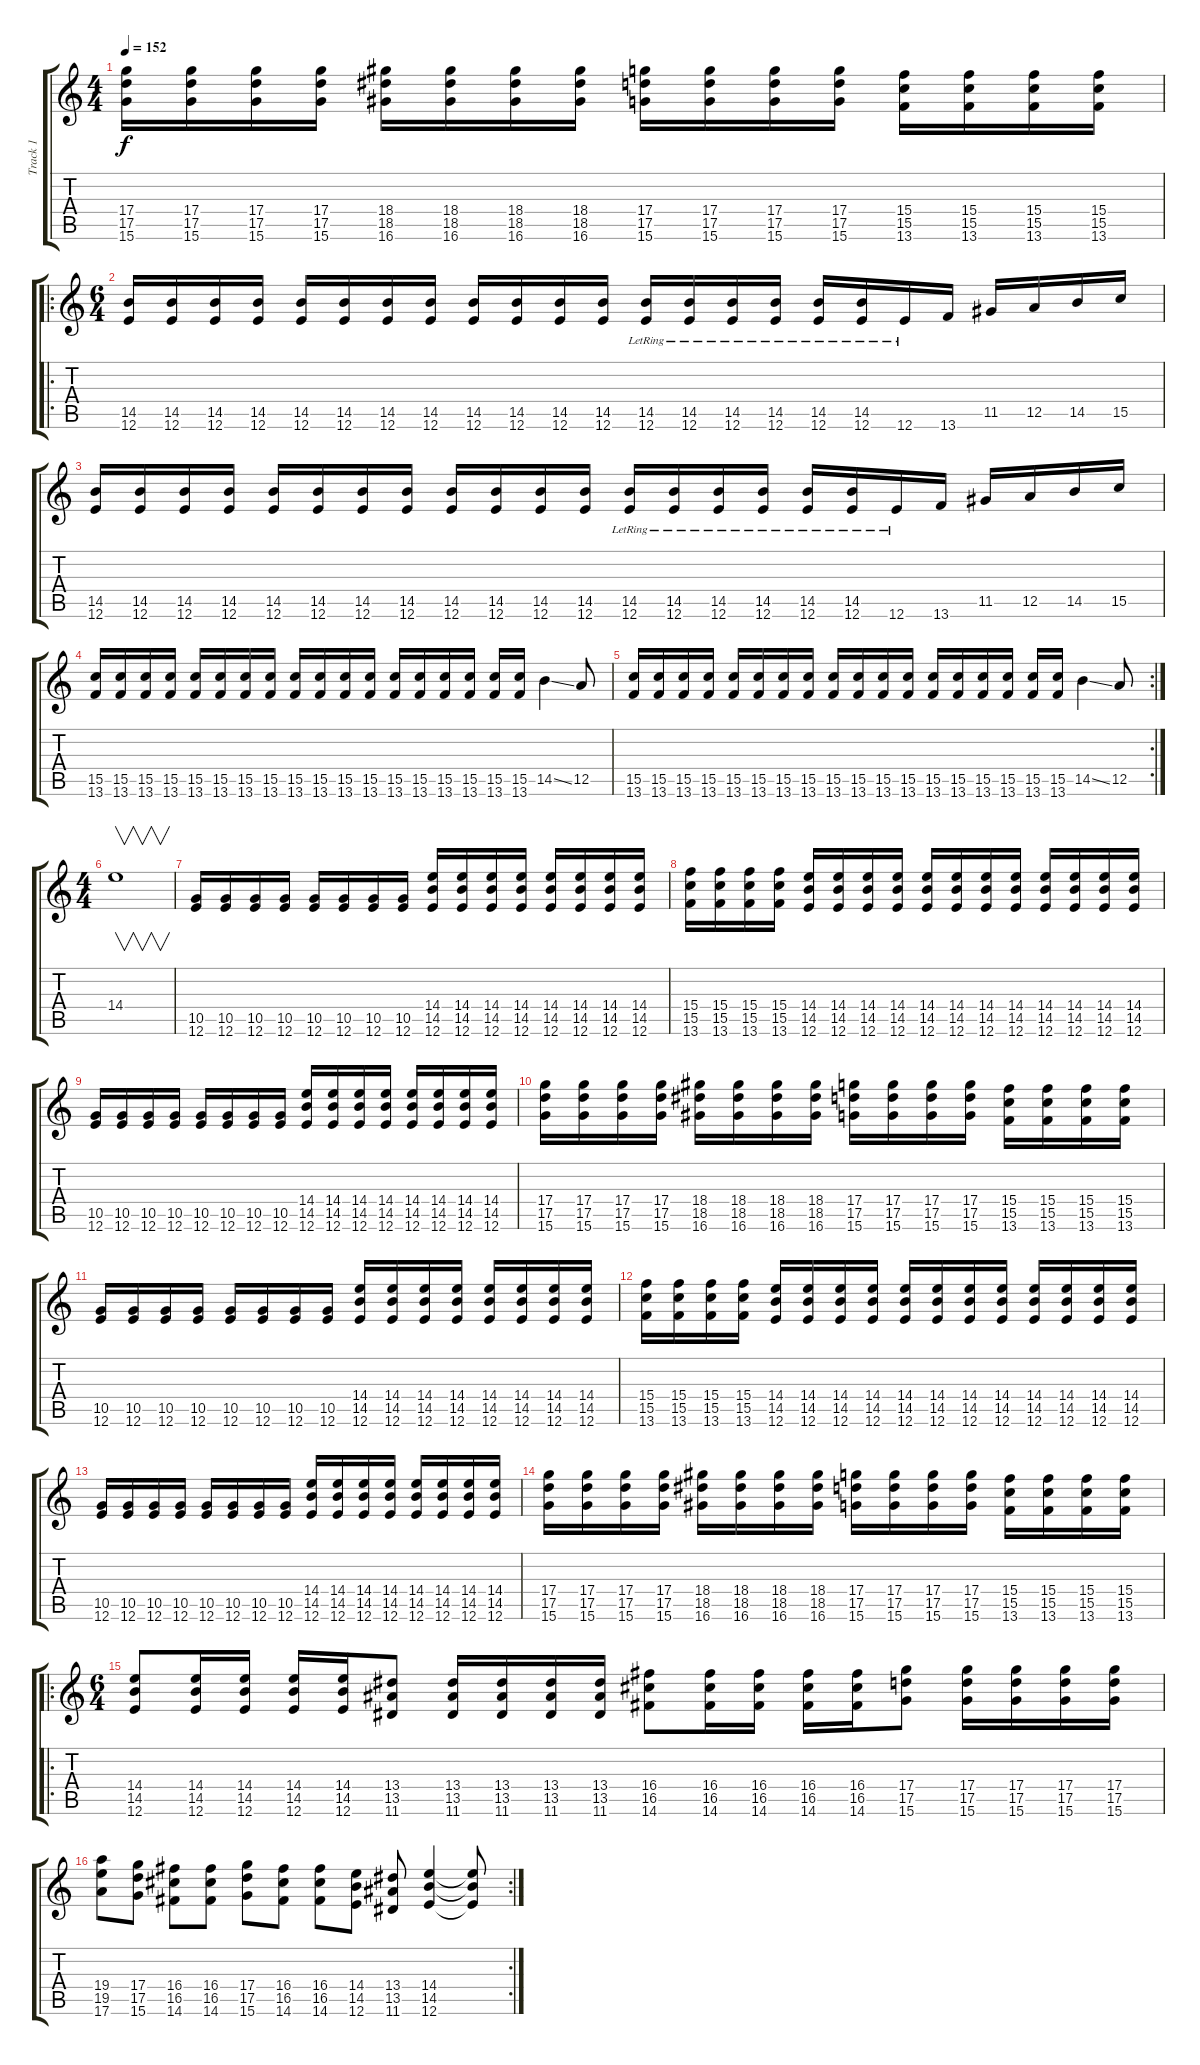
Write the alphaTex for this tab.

\track ("Track 1" "Track 1") {instrument distortionguitar}
\staff {score tabs}
\tuning (E4 B3 G3 D3 A2 E2) {hide}
\ts (4 4)
\tempo 152
\clef g2
\ks c
(17.4 17.5 15.6).16{dy f} (17.4 17.5 15.6).16 (17.4 17.5 15.6).16 (17.4 17.5 15.6).16 (18.4 18.5 16.6).16 (18.4 18.5 16.6).16 (18.4 18.5 16.6).16 (18.4 18.5 16.6).16 (17.4 17.5 15.6).16 (17.4 17.5 15.6).16 (17.4 17.5 15.6).16 (17.4 17.5 15.6).16 (15.4 15.5 13.6).16 (15.4 15.5 13.6).16 (15.4 15.5 13.6).16 (15.4 15.5 13.6).16 |
\ro
\ts (6 4)
(14.5 12.6).16 (14.5 12.6).16 (14.5 12.6).16 (14.5 12.6).16 (14.5 12.6).16 (14.5 12.6).16 (14.5 12.6).16 (14.5 12.6).16 (14.5 12.6).16 (14.5 12.6).16 (14.5 12.6).16 (14.5 12.6).16 (14.5 12.6{lr}).16 (14.5 12.6{lr}).16 (14.5 12.6{lr}).16 (14.5 12.6{lr}).16 (14.5 12.6{lr}).16 (14.5 12.6{lr}).16 12.6{lr}.16 13.6.16 11.5.16 12.5.16 14.5.16 15.5.16 |
(14.5 12.6).16 (14.5 12.6).16 (14.5 12.6).16 (14.5 12.6).16 (14.5 12.6).16 (14.5 12.6).16 (14.5 12.6).16 (14.5 12.6).16 (14.5 12.6).16 (14.5 12.6).16 (14.5 12.6).16 (14.5 12.6).16 (14.5 12.6{lr}).16 (14.5 12.6{lr}).16 (14.5 12.6{lr}).16 (14.5 12.6{lr}).16 (14.5 12.6{lr}).16 (14.5 12.6{lr}).16 12.6{lr}.16 13.6.16 11.5.16 12.5.16 14.5.16 15.5.16 |
(15.5 13.6).16 (15.5 13.6).16 (15.5 13.6).16 (15.5 13.6).16 (15.5 13.6).16 (15.5 13.6).16 (15.5 13.6).16 (15.5 13.6).16 (15.5 13.6).16 (15.5 13.6).16 (15.5 13.6).16 (15.5 13.6).16 (15.5 13.6).16 (15.5 13.6).16 (15.5 13.6).16 (15.5 13.6).16 (15.5 13.6).16 (15.5 13.6).16 14.5{ss}.4 12.5.8 |
\rc 2
(15.5 13.6).16 (15.5 13.6).16 (15.5 13.6).16 (15.5 13.6).16 (15.5 13.6).16 (15.5 13.6).16 (15.5 13.6).16 (15.5 13.6).16 (15.5 13.6).16 (15.5 13.6).16 (15.5 13.6).16 (15.5 13.6).16 (15.5 13.6).16 (15.5 13.6).16 (15.5 13.6).16 (15.5 13.6).16 (15.5 13.6).16 (15.5 13.6).16 14.5{ss}.4 12.5.8 |
\ts (4 4)
14.4.1{v} |
(10.5 12.6).16 (10.5 12.6).16 (10.5 12.6).16 (10.5 12.6).16 (10.5 12.6).16 (10.5 12.6).16 (10.5 12.6).16 (10.5 12.6).16 (14.4 14.5 12.6).16 (14.4 14.5 12.6).16 (14.4 14.5 12.6).16 (14.4 14.5 12.6).16 (14.4 14.5 12.6).16 (14.4 14.5 12.6).16 (14.4 14.5 12.6).16 (14.4 14.5 12.6).16 |
(15.4 15.5 13.6).16 (15.4 15.5 13.6).16 (15.4 15.5 13.6).16 (15.4 15.5 13.6).16 (14.4 14.5 12.6).16 (14.4 14.5 12.6).16 (14.4 14.5 12.6).16 (14.4 14.5 12.6).16 (14.4 14.5 12.6).16 (14.4 14.5 12.6).16 (14.4 14.5 12.6).16 (14.4 14.5 12.6).16 (14.4 14.5 12.6).16 (14.4 14.5 12.6).16 (14.4 14.5 12.6).16 (14.4 14.5 12.6).16 |
(10.5 12.6).16 (10.5 12.6).16 (10.5 12.6).16 (10.5 12.6).16 (10.5 12.6).16 (10.5 12.6).16 (10.5 12.6).16 (10.5 12.6).16 (14.4 14.5 12.6).16 (14.4 14.5 12.6).16 (14.4 14.5 12.6).16 (14.4 14.5 12.6).16 (14.4 14.5 12.6).16 (14.4 14.5 12.6).16 (14.4 14.5 12.6).16 (14.4 14.5 12.6).16 |
(17.4 17.5 15.6).16 (17.4 17.5 15.6).16 (17.4 17.5 15.6).16 (17.4 17.5 15.6).16 (18.4 18.5 16.6).16 (18.4 18.5 16.6).16 (18.4 18.5 16.6).16 (18.4 18.5 16.6).16 (17.4 17.5 15.6).16 (17.4 17.5 15.6).16 (17.4 17.5 15.6).16 (17.4 17.5 15.6).16 (15.4 15.5 13.6).16 (15.4 15.5 13.6).16 (15.4 15.5 13.6).16 (15.4 15.5 13.6).16 |
(10.5 12.6).16 (10.5 12.6).16 (10.5 12.6).16 (10.5 12.6).16 (10.5 12.6).16 (10.5 12.6).16 (10.5 12.6).16 (10.5 12.6).16 (14.4 14.5 12.6).16 (14.4 14.5 12.6).16 (14.4 14.5 12.6).16 (14.4 14.5 12.6).16 (14.4 14.5 12.6).16 (14.4 14.5 12.6).16 (14.4 14.5 12.6).16 (14.4 14.5 12.6).16 |
(15.4 15.5 13.6).16 (15.4 15.5 13.6).16 (15.4 15.5 13.6).16 (15.4 15.5 13.6).16 (14.4 14.5 12.6).16 (14.4 14.5 12.6).16 (14.4 14.5 12.6).16 (14.4 14.5 12.6).16 (14.4 14.5 12.6).16 (14.4 14.5 12.6).16 (14.4 14.5 12.6).16 (14.4 14.5 12.6).16 (14.4 14.5 12.6).16 (14.4 14.5 12.6).16 (14.4 14.5 12.6).16 (14.4 14.5 12.6).16 |
(10.5 12.6).16 (10.5 12.6).16 (10.5 12.6).16 (10.5 12.6).16 (10.5 12.6).16 (10.5 12.6).16 (10.5 12.6).16 (10.5 12.6).16 (14.4 14.5 12.6).16 (14.4 14.5 12.6).16 (14.4 14.5 12.6).16 (14.4 14.5 12.6).16 (14.4 14.5 12.6).16 (14.4 14.5 12.6).16 (14.4 14.5 12.6).16 (14.4 14.5 12.6).16 |
(17.4 17.5 15.6).16 (17.4 17.5 15.6).16 (17.4 17.5 15.6).16 (17.4 17.5 15.6).16 (18.4 18.5 16.6).16 (18.4 18.5 16.6).16 (18.4 18.5 16.6).16 (18.4 18.5 16.6).16 (17.4 17.5 15.6).16 (17.4 17.5 15.6).16 (17.4 17.5 15.6).16 (17.4 17.5 15.6).16 (15.4 15.5 13.6).16 (15.4 15.5 13.6).16 (15.4 15.5 13.6).16 (15.4 15.5 13.6).16 |
\ro
\ts (6 4)
(14.4 14.5 12.6).8 (14.4 14.5 12.6).16 (14.4 14.5 12.6).16 (14.4 14.5 12.6).16 (14.4 14.5 12.6).16 (13.4 13.5 11.6).8 (13.4 13.5 11.6).16 (13.4 13.5 11.6).16 (13.4 13.5 11.6).16 (13.4 13.5 11.6).16 (16.4 16.5 14.6).8 (16.4 16.5 14.6).16 (16.4 16.5 14.6).16 (16.4 16.5 14.6).16 (16.4 16.5 14.6).16 (17.4 17.5 15.6).8 (17.4 17.5 15.6).16 (17.4 17.5 15.6).16 (17.4 17.5 15.6).16 (17.4 17.5 15.6).16 |
\rc 2
(19.4 19.5 17.6).8 (17.4 17.5 15.6).8 (16.4 16.5 14.6).8 (16.4 16.5 14.6).8 (17.4 17.5 15.6).8 (16.4 16.5 14.6).8 (16.4 16.5 14.6).8 (14.4 14.5 12.6).8 (13.4 13.5 11.6).8 (14.4 14.5 12.6).4 (14.4{t} 14.5{t} 12.6{t}).8
